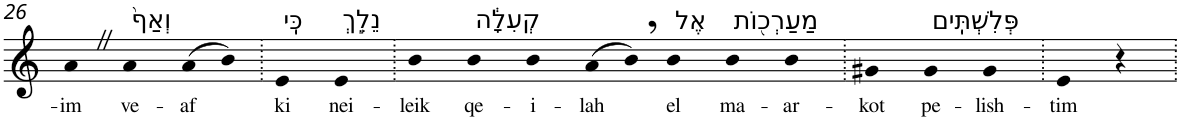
**kern	**text
*part1	*part1
*staff1	*staff1
*I"Piano	*
*I'Pno	*
!!LO:PB:g=z
*clefG2	*
*k[]	*
=26	=26
!	!LO:LY:b
4aZ	-im
!LO:TX:a:t=וְאַף֙	!
!	!LO:LY:b
4a	ve-
!	!LO:LY:b
(>8a	-af
8b)	.
=27.	=27.
!LO:TX:a:t=כִּֽי	!
!	!LO:LY:b
4e	ki
!LO:TX:a:t=נֵלֵ֣ךְ	!
!	!LO:LY:b
4e	nei-
=28.	=28.
!	!LO:LY:b
4b	-leik
!LO:TX:a:t=קְעִלָ֔ה	!
!	!LO:LY:b
4b	qe-
!	!LO:LY:b
4b	-i-
!	!LO:LY:b
(>8a	-lah
8b,)	.
!LO:TX:a:t=אֶל	!
!	!LO:LY:b
4b	el
!LO:TX:a:t=מַעַרְכ֖וֹת	!
!	!LO:LY:b
4b	ma-
!	!LO:LY:b
4b	-ar-
=29.	=29.
!	!LO:LY:b
4g#X	-kot
!LO:TX:a:t=פְּלִשְׁתִּֽים	!
!	!LO:LY:b
4g#	pe-
!	!LO:LY:b
4g#	-lish-
=30.	=30.
!	!LO:LY:b
4e	-tim
4r	.
=.	=.
*-	*-
